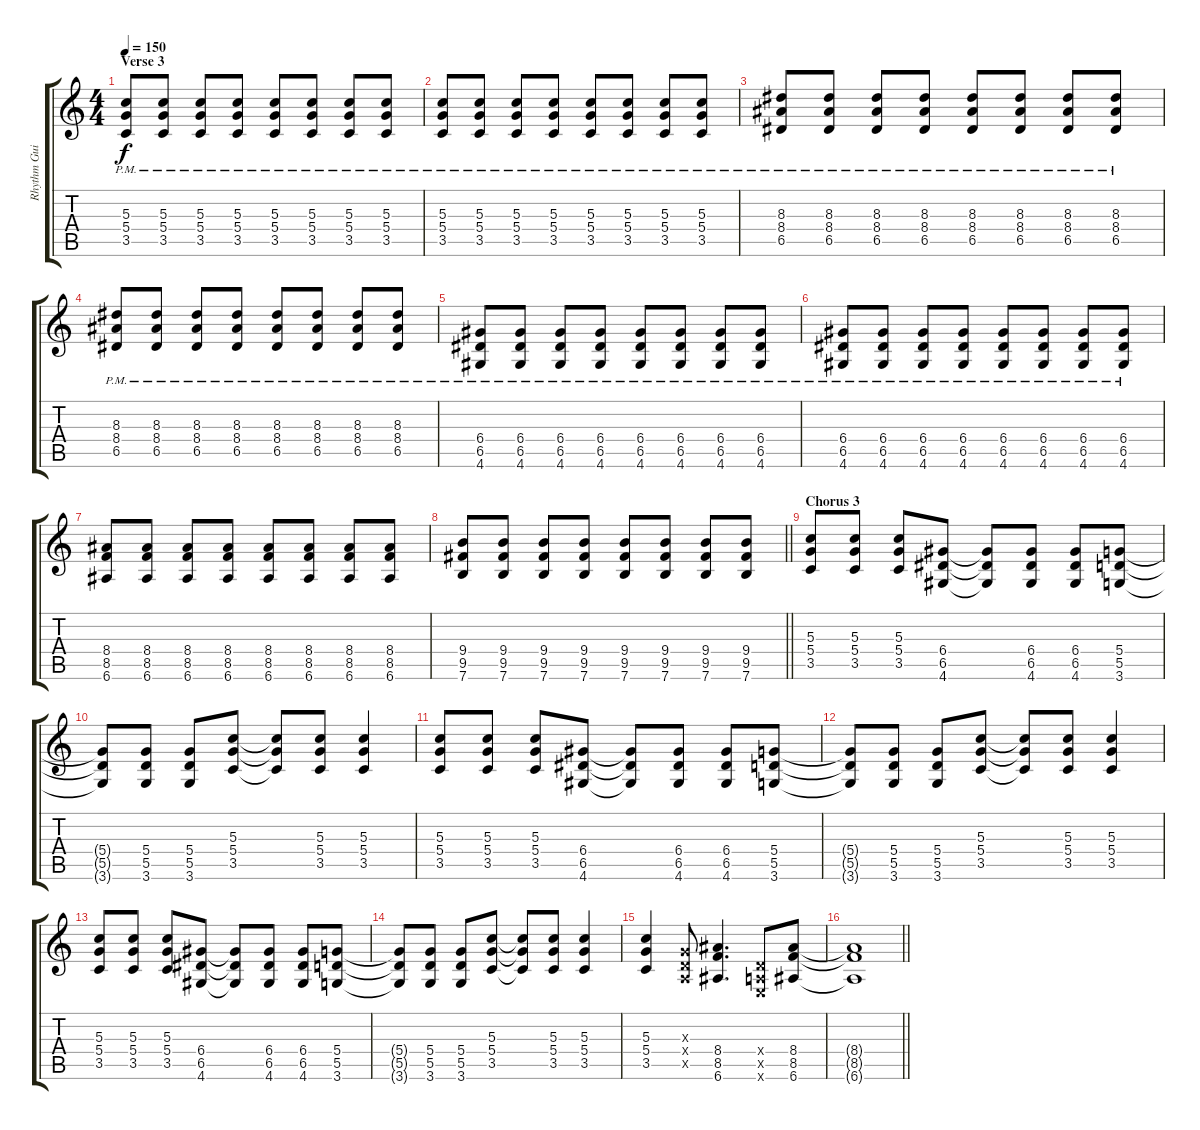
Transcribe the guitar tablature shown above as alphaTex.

\track ("Rhythm Guitar" "Rhythm Gui") {instrument distortionguitar}
\staff {score tabs}
\tuning (E4 B3 G3 D3 A2 E2) {hide}
\ts (4 4)
\section ("" "Verse 3")
\tempo 150
\clef g2
\ks c
(5.3{pm} 5.4{pm} 3.5{pm}).8{dy f} (5.3{pm} 5.4{pm} 3.5{pm}).8 (5.3{pm} 5.4{pm} 3.5{pm}).8 (5.3{pm} 5.4{pm} 3.5{pm}).8 (5.3{pm} 5.4{pm} 3.5{pm}).8 (5.3{pm} 5.4{pm} 3.5{pm}).8 (5.3{pm} 5.4{pm} 3.5{pm}).8 (5.3{pm} 5.4{pm} 3.5{pm}).8 |
(5.3{pm} 5.4{pm} 3.5{pm}).8 (5.3{pm} 5.4{pm} 3.5{pm}).8 (5.3{pm} 5.4{pm} 3.5{pm}).8 (5.3{pm} 5.4{pm} 3.5{pm}).8 (5.3{pm} 5.4{pm} 3.5{pm}).8 (5.3{pm} 5.4{pm} 3.5{pm}).8 (5.3{pm} 5.4{pm} 3.5{pm}).8 (5.3{pm} 5.4{pm} 3.5{pm}).8 |
(8.3{pm} 8.4{pm} 6.5{pm}).8 (8.3{pm} 8.4{pm} 6.5{pm}).8 (8.3{pm} 8.4{pm} 6.5{pm}).8 (8.3{pm} 8.4{pm} 6.5{pm}).8 (8.3{pm} 8.4{pm} 6.5{pm}).8 (8.3{pm} 8.4{pm} 6.5{pm}).8 (8.3{pm} 8.4{pm} 6.5{pm}).8 (8.3{pm} 8.4{pm} 6.5{pm}).8 |
(8.3{pm} 8.4{pm} 6.5{pm}).8 (8.3{pm} 8.4{pm} 6.5{pm}).8 (8.3{pm} 8.4{pm} 6.5{pm}).8 (8.3{pm} 8.4{pm} 6.5{pm}).8 (8.3{pm} 8.4{pm} 6.5{pm}).8 (8.3{pm} 8.4{pm} 6.5{pm}).8 (8.3{pm} 8.4{pm} 6.5{pm}).8 (8.3{pm} 8.4{pm} 6.5{pm}).8 |
(6.4{pm} 6.5{pm} 4.6{pm}).8 (6.4{pm} 6.5{pm} 4.6{pm}).8 (6.4{pm} 6.5{pm} 4.6{pm}).8 (6.4{pm} 6.5{pm} 4.6{pm}).8 (6.4{pm} 6.5{pm} 4.6{pm}).8 (6.4{pm} 6.5{pm} 4.6{pm}).8 (6.4{pm} 6.5{pm} 4.6{pm}).8 (6.4{pm} 6.5{pm} 4.6{pm}).8 |
(6.4{pm} 6.5{pm} 4.6{pm}).8 (6.4{pm} 6.5{pm} 4.6{pm}).8 (6.4{pm} 6.5{pm} 4.6{pm}).8 (6.4{pm} 6.5{pm} 4.6{pm}).8 (6.4{pm} 6.5{pm} 4.6{pm}).8 (6.4{pm} 6.5{pm} 4.6{pm}).8 (6.4{pm} 6.5{pm} 4.6{pm}).8 (6.4{pm} 6.5{pm} 4.6{pm}).8 |
(8.4 8.5 6.6).8 (8.4 8.5 6.6).8 (8.4 8.5 6.6).8 (8.4 8.5 6.6).8 (8.4 8.5 6.6).8 (8.4 8.5 6.6).8 (8.4 8.5 6.6).8 (8.4 8.5 6.6).8 |
\barLineRight lightlight
(9.4 9.5 7.6).8 (9.4 9.5 7.6).8 (9.4 9.5 7.6).8 (9.4 9.5 7.6).8 (9.4 9.5 7.6).8 (9.4 9.5 7.6).8 (9.4 9.5 7.6).8 (9.4 9.5 7.6).8 |
\section ("" "Chorus 3")
(5.3 5.4 3.5).8 (5.3 5.4 3.5).8 (5.3 5.4 3.5).8 (6.4 6.5 4.6).8 (6.4{t} 6.5{t} 4.6{t}).8 (6.4 6.5 4.6).8 (6.4 6.5 4.6).8 (5.4 5.5 3.6).8 |
(5.4{t} 5.5{t} 3.6{t}).8 (5.4 5.5 3.6).8 (5.4 5.5 3.6).8 (5.3 5.4 3.5).8 (5.3{t} 5.4{t} 3.5{t}).8 (5.3 5.4 3.5).8 (5.3 5.4 3.5).4 |
(5.3 5.4 3.5).8 (5.3 5.4 3.5).8 (5.3 5.4 3.5).8 (6.4 6.5 4.6).8 (6.4{t} 6.5{t} 4.6{t}).8 (6.4 6.5 4.6).8 (6.4 6.5 4.6).8 (5.4 5.5 3.6).8 |
(5.4{t} 5.5{t} 3.6{t}).8 (5.4 5.5 3.6).8 (5.4 5.5 3.6).8 (5.3 5.4 3.5).8 (5.3{t} 5.4{t} 3.5{t}).8 (5.3 5.4 3.5).8 (5.3 5.4 3.5).4 |
(5.3 5.4 3.5).8 (5.3 5.4 3.5).8 (5.3 5.4 3.5).8 (6.4 6.5 4.6).8 (6.4{t} 6.5{t} 4.6{t}).8 (6.4 6.5 4.6).8 (6.4 6.5 4.6).8 (5.4 5.5 3.6).8 |
(5.4{t} 5.5{t} 3.6{t}).8 (5.4 5.5 3.6).8 (5.4 5.5 3.6).8 (5.3 5.4 3.5).8 (5.3{t} 5.4{t} 3.5{t}).8 (5.3 5.4 3.5).8 (5.3 5.4 3.5).4 |
(5.3 5.4 3.5).4 (0.3{x} 0.4{x} 0.5{x}).8 (8.4 8.5 6.6).4{d} (0.4{x} 0.5{x} 0.6{x}).8 (8.4 8.5 6.6).8 |
\barLineRight lightlight
(8.4{t} 8.5{t} 6.6{t}).1
